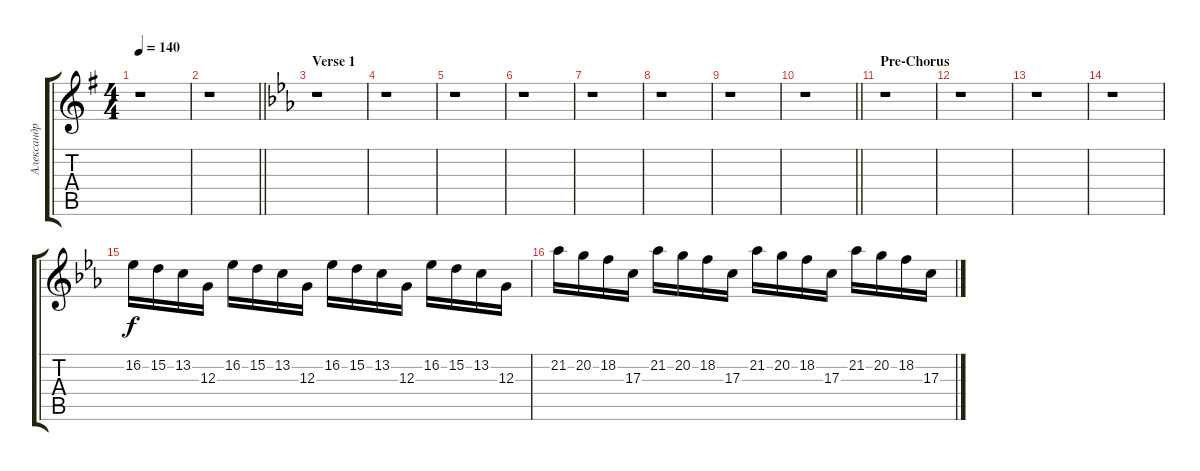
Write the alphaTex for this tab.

\track ("Александр Андрюхин" "Александр ") {instrument pad3polysynth}
\staff {score tabs}
\tuning (E4 B3 G3 D3 A2 E2) {hide}
\ts (4 4)
\tempo 140
\clef g2
\ks g
r.1{dy f} |
\barLineRight lightlight
r.1 |
\section ("" "Verse 1")
\ks eb
r.1 |
r.1 |
r.1 |
r.1 |
r.1 |
r.1 |
r.1 |
\barLineRight lightlight
r.1 |
\section ("" "Pre-Chorus")
r.1 |
r.1 |
r.1 |
r.1 |
16.2.16 15.2.16 13.2.16 12.3.16 16.2.16 15.2.16 13.2.16 12.3.16 16.2.16 15.2.16 13.2.16 12.3.16 16.2.16 15.2.16 13.2.16 12.3.16 |
21.2.16 20.2.16 18.2.16 17.3.16 21.2.16 20.2.16 18.2.16 17.3.16 21.2.16 20.2.16 18.2.16 17.3.16 21.2.16 20.2.16 18.2.16 17.3.16
